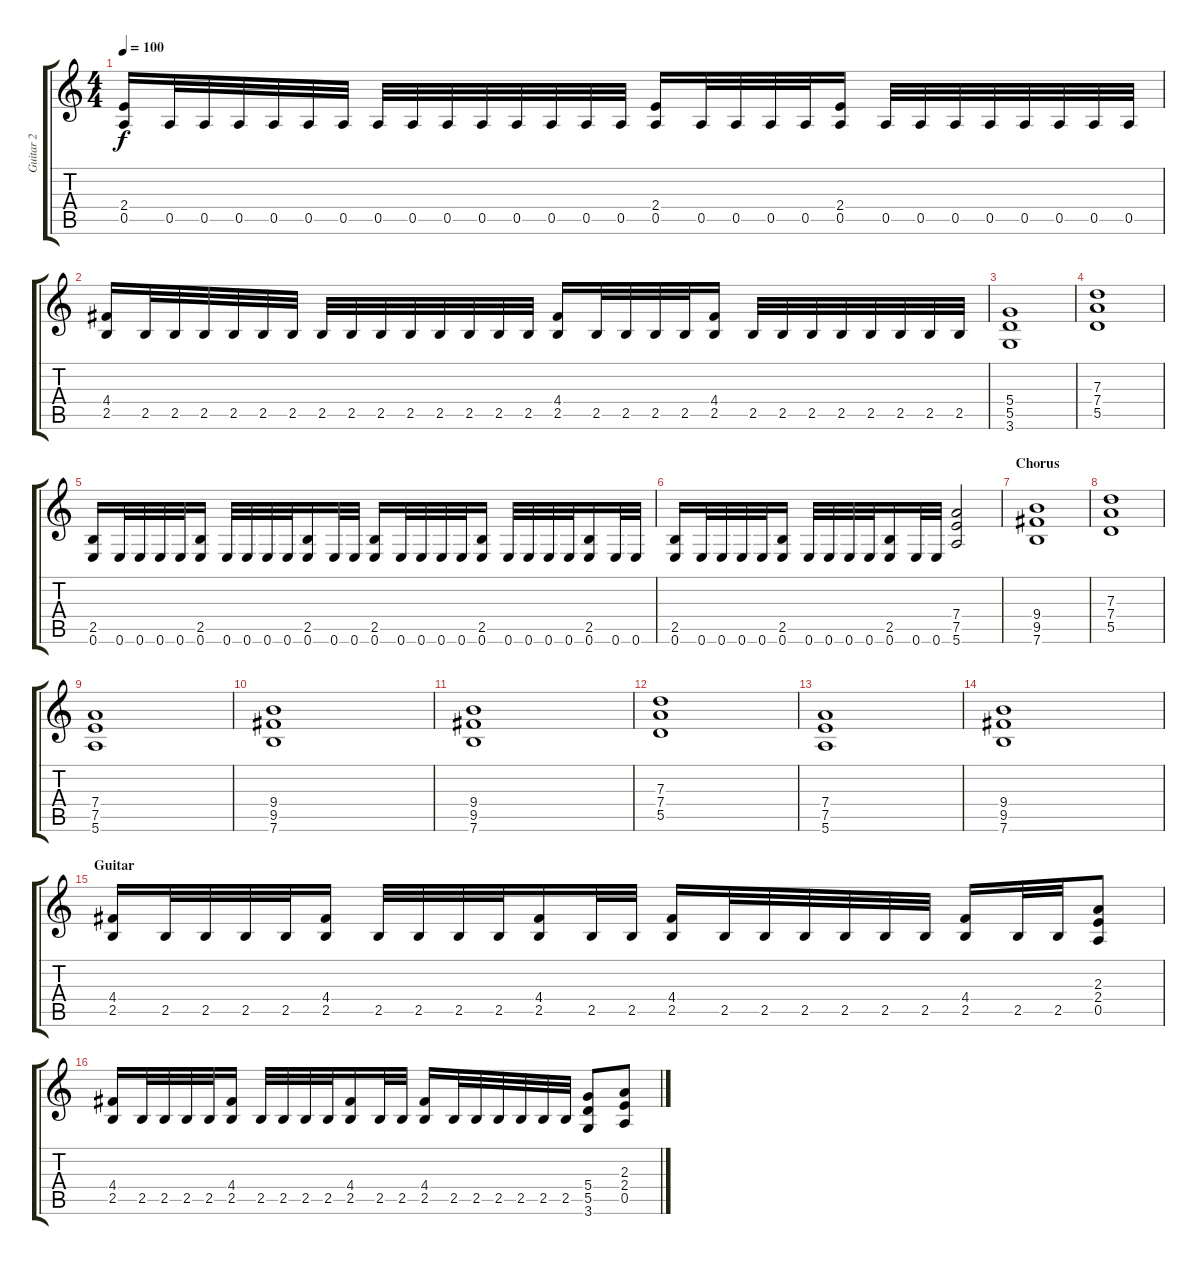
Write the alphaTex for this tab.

\track ("Guitar 2" "Guitar 2") {instrument distortionguitar}
\staff {score tabs}
\tuning (E4 B3 G3 D3 A2 E2) {hide}
\ts (4 4)
\tempo 100
\clef g2
\ks c
(2.4 0.5).16{dy f} 0.5.32 0.5.32 0.5.32 0.5.32 0.5.32 0.5.32 0.5.32 0.5.32 0.5.32 0.5.32 0.5.32 0.5.32 0.5.32 0.5.32 (2.4 0.5).16 0.5.32 0.5.32 0.5.32 0.5.32 (2.4 0.5).16 0.5.32 0.5.32 0.5.32 0.5.32 0.5.32 0.5.32 0.5.32 0.5.32 |
(4.4 2.5).16 2.5.32 2.5.32 2.5.32 2.5.32 2.5.32 2.5.32 2.5.32 2.5.32 2.5.32 2.5.32 2.5.32 2.5.32 2.5.32 2.5.32 (4.4 2.5).16 2.5.32 2.5.32 2.5.32 2.5.32 (4.4 2.5).16 2.5.32 2.5.32 2.5.32 2.5.32 2.5.32 2.5.32 2.5.32 2.5.32 |
\section ("" "")
(5.4 5.5 3.6).1 |
(7.3 7.4 5.5).1 |
(2.5 0.6).16 0.6.32 0.6.32 0.6.32 0.6.32 (2.5 0.6).16 0.6.32 0.6.32 0.6.32 0.6.32 (2.5 0.6).16 0.6.32 0.6.32 (2.5 0.6).16 0.6.32 0.6.32 0.6.32 0.6.32 (2.5 0.6).16 0.6.32 0.6.32 0.6.32 0.6.32 (2.5 0.6).16 0.6.32 0.6.32 |
(2.5 0.6).16 0.6.32 0.6.32 0.6.32 0.6.32 (2.5 0.6).16 0.6.32 0.6.32 0.6.32 0.6.32 (2.5 0.6).16 0.6.32 0.6.32 (7.4 7.5 5.6).2 |
\section ("" "Chorus")
(9.4 9.5 7.6).1 |
(7.3 7.4 5.5).1 |
(7.4 7.5 5.6).1 |
(9.4 9.5 7.6).1 |
(9.4 9.5 7.6).1 |
(7.3 7.4 5.5).1 |
(7.4 7.5 5.6).1 |
(9.4 9.5 7.6).1 |
\section ("" "Guitar")
(4.4 2.5).16 2.5.32 2.5.32 2.5.32 2.5.32 (4.4 2.5).16 2.5.32 2.5.32 2.5.32 2.5.32 (4.4 2.5).16 2.5.32 2.5.32 (4.4 2.5).16 2.5.32 2.5.32 2.5.32 2.5.32 2.5.32 2.5.32 (4.4 2.5).16 2.5.32 2.5.32 (2.3 2.4 0.5).8 |
(4.4 2.5).16 2.5.32 2.5.32 2.5.32 2.5.32 (4.4 2.5).16 2.5.32 2.5.32 2.5.32 2.5.32 (4.4 2.5).16 2.5.32 2.5.32 (4.4 2.5).16 2.5.32 2.5.32 2.5.32 2.5.32 2.5.32 2.5.32 (5.4 5.5 3.6).8 (2.3 2.4 0.5).8
